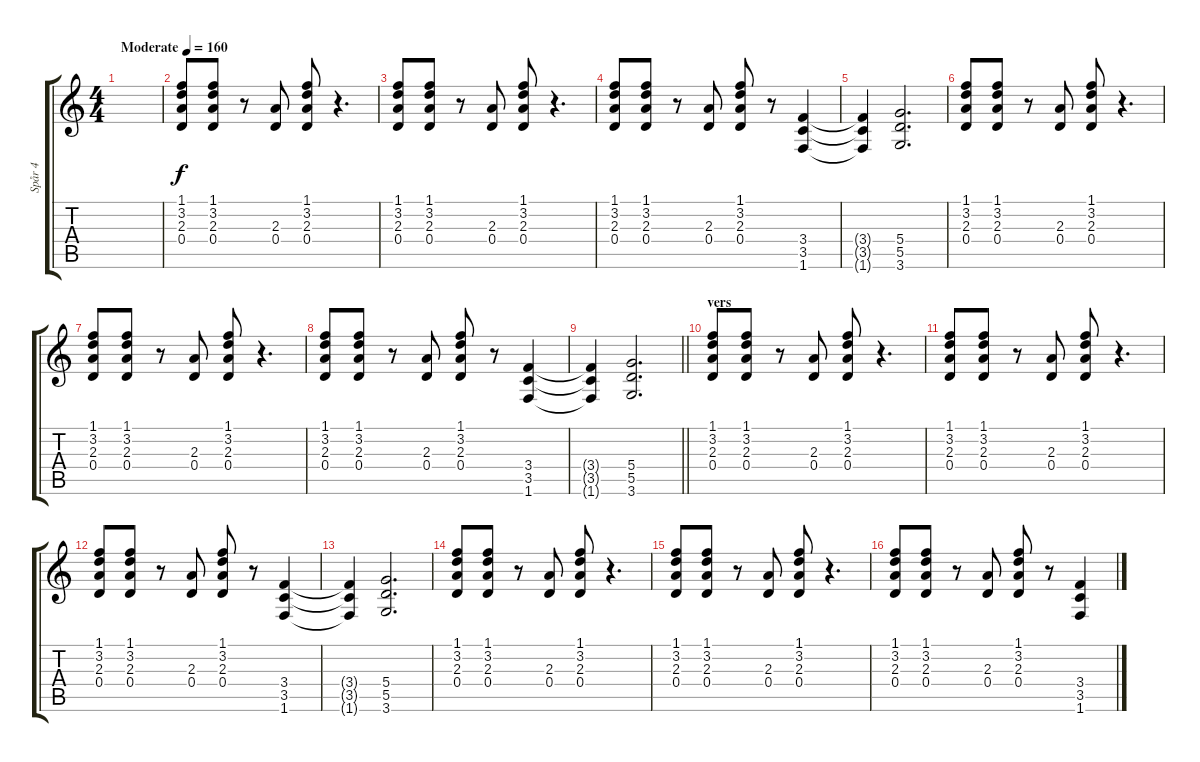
\track ("Spår 4" "Spår 4") {instrument acousticguitarsteel}
\staff {score tabs}
\tuning (E4 B3 G3 D3 A2 E2) {hide}
\ts (4 4)
\tempo (160 "Moderate")
\clef g2
\ks c
|
(1.1 3.2 2.3 0.4).8 (1.1 3.2 2.3 0.4).8 r.8 (2.3 0.4).8 (1.1 3.2 2.3 0.4).8 r.4{d} |
(1.1 3.2 2.3 0.4).8 (1.1 3.2 2.3 0.4).8 r.8 (2.3 0.4).8 (1.1 3.2 2.3 0.4).8 r.4{d} |
(1.1 3.2 2.3 0.4).8 (1.1 3.2 2.3 0.4).8 r.8 (2.3 0.4).8 (1.1 3.2 2.3 0.4).8 r.8 (3.4 3.5 1.6).4 |
(3.4{t} 3.5{t} 1.6{t}).4 (5.4 5.5 3.6).2{d} |
(1.1 3.2 2.3 0.4).8 (1.1 3.2 2.3 0.4).8 r.8 (2.3 0.4).8 (1.1 3.2 2.3 0.4).8 r.4{d} |
(1.1 3.2 2.3 0.4).8 (1.1 3.2 2.3 0.4).8 r.8 (2.3 0.4).8 (1.1 3.2 2.3 0.4).8 r.4{d} |
(1.1 3.2 2.3 0.4).8 (1.1 3.2 2.3 0.4).8 r.8 (2.3 0.4).8 (1.1 3.2 2.3 0.4).8 r.8 (3.4 3.5 1.6).4 |
\barLineRight lightlight
(3.4{t} 3.5{t} 1.6{t}).4 (5.4 5.5 3.6).2{d} |
\section ("" "vers")
(1.1 3.2 2.3 0.4).8 (1.1 3.2 2.3 0.4).8 r.8 (2.3 0.4).8 (1.1 3.2 2.3 0.4).8 r.4{d} |
(1.1 3.2 2.3 0.4).8 (1.1 3.2 2.3 0.4).8 r.8 (2.3 0.4).8 (1.1 3.2 2.3 0.4).8 r.4{d} |
(1.1 3.2 2.3 0.4).8 (1.1 3.2 2.3 0.4).8 r.8 (2.3 0.4).8 (1.1 3.2 2.3 0.4).8 r.8 (3.4 3.5 1.6).4 |
(3.4{t} 3.5{t} 1.6{t}).4 (5.4 5.5 3.6).2{d} |
(1.1 3.2 2.3 0.4).8 (1.1 3.2 2.3 0.4).8 r.8 (2.3 0.4).8 (1.1 3.2 2.3 0.4).8 r.4{d} |
(1.1 3.2 2.3 0.4).8 (1.1 3.2 2.3 0.4).8 r.8 (2.3 0.4).8 (1.1 3.2 2.3 0.4).8 r.4{d} |
(1.1 3.2 2.3 0.4).8 (1.1 3.2 2.3 0.4).8 r.8 (2.3 0.4).8 (1.1 3.2 2.3 0.4).8 r.8 (3.4 3.5 1.6).4
